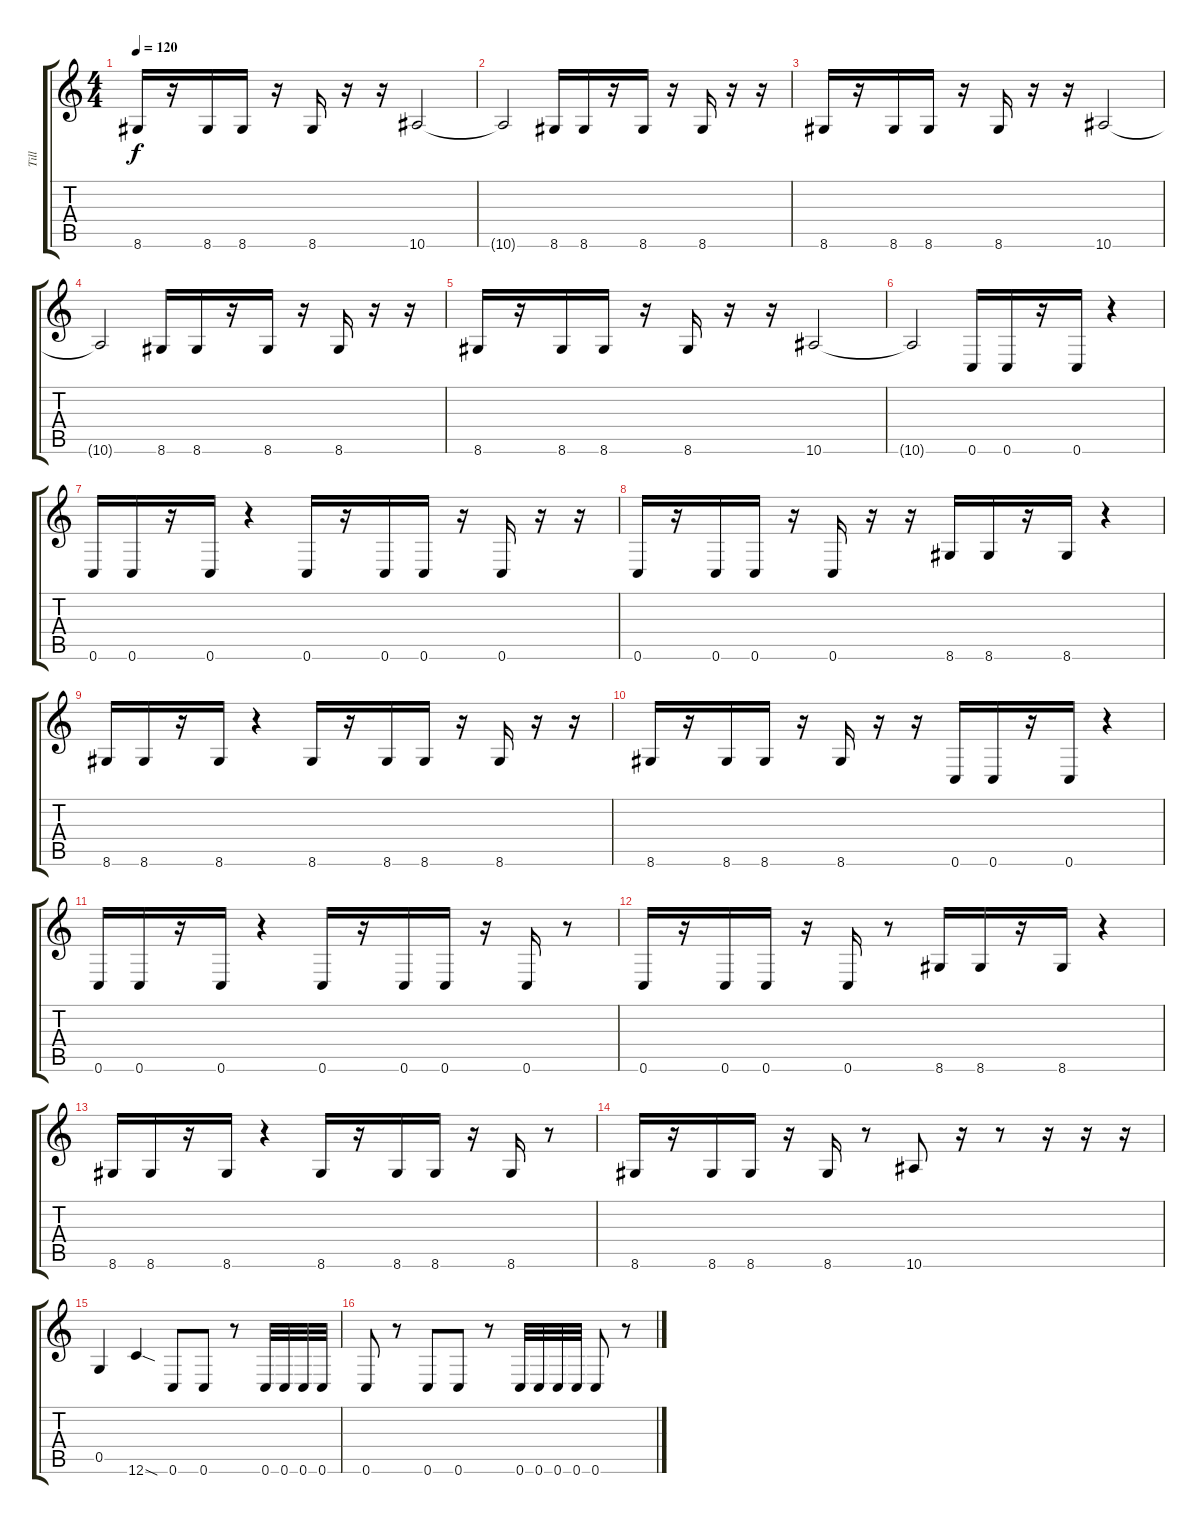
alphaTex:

\track ("Till" "Till") {instrument electricbassfinger}
\staff {score tabs}
\tuning (D4 A3 F3 C3 G2 C2) {hide}
\ts (4 4)
\tempo 120
\clef g2
\ks c
8.6.16{dy f} r.16 8.6.16 8.6.16 r.16 8.6.16 r.16 r.16 10.6.2 |
10.6{t}.2 8.6.16 8.6.16 r.16 8.6.16 r.16 8.6.16 r.16 r.16 |
8.6.16 r.16 8.6.16 8.6.16 r.16 8.6.16 r.16 r.16 10.6.2 |
10.6{t}.2 8.6.16 8.6.16 r.16 8.6.16 r.16 8.6.16 r.16 r.16 |
8.6.16 r.16 8.6.16 8.6.16 r.16 8.6.16 r.16 r.16 10.6.2 |
10.6{t}.2 0.6.16 0.6.16 r.16 0.6.16 r.4 |
0.6.16 0.6.16 r.16 0.6.16 r.4 0.6.16 r.16 0.6.16 0.6.16 r.16 0.6.16 r.16 r.16 |
0.6.16 r.16 0.6.16 0.6.16 r.16 0.6.16 r.16 r.16 8.6.16 8.6.16 r.16 8.6.16 r.4 |
8.6.16 8.6.16 r.16 8.6.16 r.4 8.6.16 r.16 8.6.16 8.6.16 r.16 8.6.16 r.16 r.16 |
8.6.16 r.16 8.6.16 8.6.16 r.16 8.6.16 r.16 r.16 0.6.16 0.6.16 r.16 0.6.16 r.4 |
0.6.16 0.6.16 r.16 0.6.16 r.4 0.6.16 r.16 0.6.16 0.6.16 r.16 0.6.16 r.8 |
0.6.16 r.16 0.6.16 0.6.16 r.16 0.6.16 r.8 8.6.16 8.6.16 r.16 8.6.16 r.4 |
8.6.16 8.6.16 r.16 8.6.16 r.4 8.6.16 r.16 8.6.16 8.6.16 r.16 8.6.16 r.8 |
8.6.16 r.16 8.6.16 8.6.16 r.16 8.6.16 r.8 10.6.8 r.16 r.8 r.16 r.16 r.16 |
0.5.4 12.6{sod}.4 0.6.8 0.6.8 r.8 0.6.32 0.6.32 0.6.32 0.6.32 |
0.6.8 r.8 0.6.8 0.6.8 r.8 0.6.32 0.6.32 0.6.32 0.6.32 0.6.8 r.8
